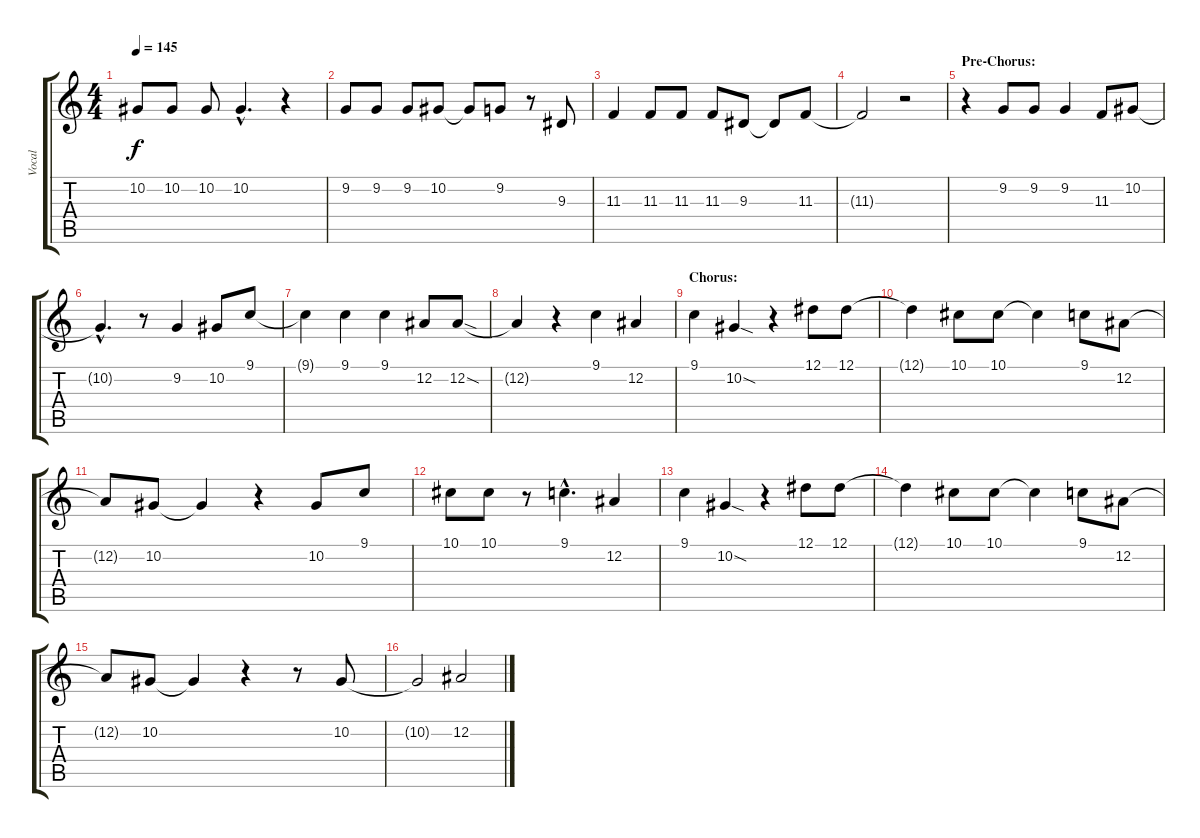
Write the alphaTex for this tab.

\track ("Vocal" "Vocal") {instrument oboe}
\staff {score tabs}
\tuning (Eb4 Bb3 Gb3 Db3 Ab2 Eb2) {hide}
\ts (4 4)
\tempo 145
\clef g2
\ks c
10.2.8{dy f} 10.2.8 10.2.8 10.2{hac}.4{d} r.4 |
9.2.8 9.2.8 9.2.8 10.2.8 10.2{t}.8 9.2.8 r.8 9.3.8 |
11.3.4 11.3.8 11.3.8 11.3.8 9.3.8 9.3{t}.8 11.3.8 |
11.3{t}.2 r.2 |
\section ("" "Pre-Chorus:")
r.4 9.2.8 9.2.8 9.2.4 11.3.8 10.2.8 |
10.2{hac t}.4{d} r.8 9.2.4 10.2.8 9.1.8 |
9.1{t}.4 9.1.4 9.1.4 12.2.8 12.2{sod}.8 |
12.2{t}.4 r.4 9.1.4 12.2.4 |
\section ("" "Chorus:")
9.1.4 10.2{sod}.4 r.4 12.1.8 12.1.8 |
12.1{t}.4 10.1.8 10.1.8 10.1{t}.4 9.1.8 12.2.8 |
12.2{t}.8 10.2.8 10.2{t}.4 r.4 10.2.8 9.1.8 |
10.1.8 10.1.8 r.8 9.1{hac}.4{d} 12.2.4 |
9.1.4 10.2{sod}.4 r.4 12.1.8 12.1.8 |
12.1{t}.4 10.1.8 10.1.8 10.1{t}.4 9.1.8 12.2.8 |
12.2{t}.8 10.2.8 10.2{t}.4 r.4 r.8 10.2.8 |
10.2{t}.2 12.2.2
